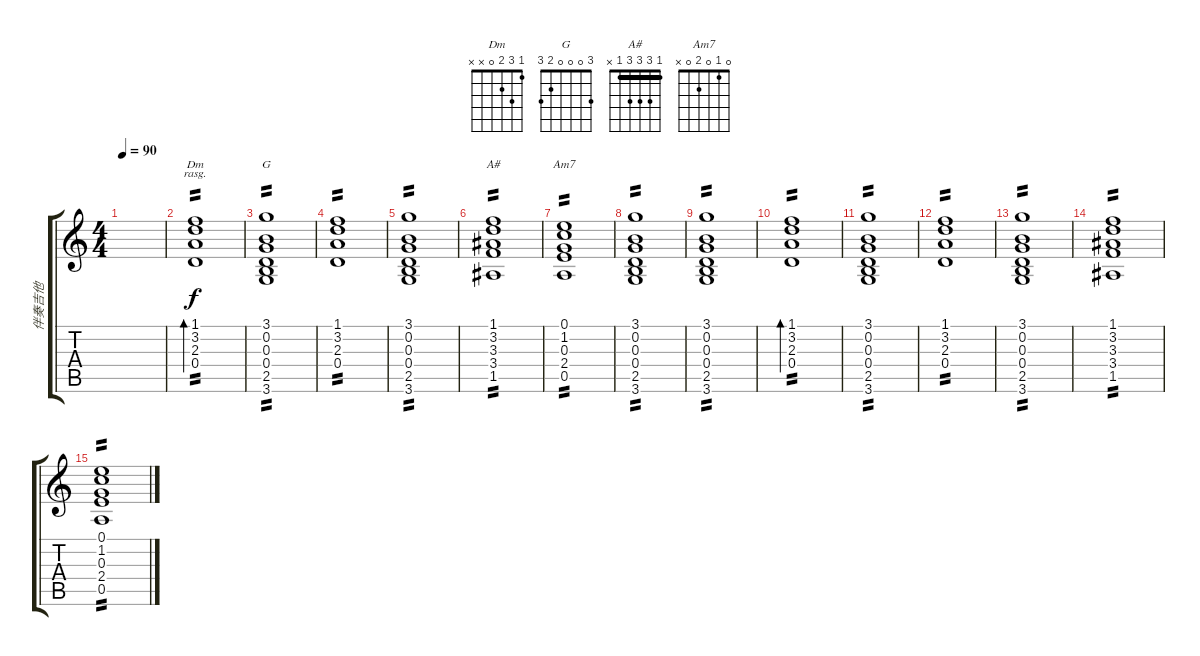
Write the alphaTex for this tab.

\track ("伴奏吉他" "伴奏吉他") {instrument acousticguitarsteel}
\staff {score tabs}
\tuning (E4 B3 G3 D3 A2 E2) {hide}
\chord ("Dm" 1 3 2 0 x x)
\chord ("G" 3 0 0 0 2 3)
\chord ("A#" 1 3 3 3 1 x) {barre 1}
\chord ("Am7" 0 1 0 2 0 x)
\ts (4 4)
\tempo 90
\clef g2
\ks c
|
(1.1 3.2 2.3 0.4).1{bd 30 ch "Dm" rasg ii txt "" tp 2} |
(3.1 0.2 0.3 0.4 2.5 3.6).1{ch "G" tp 2} |
(1.1 3.2 2.3 0.4).1{tp 2} |
(3.1 0.2 0.3 0.4 2.5 3.6).1{tp 2} |
(1.1 3.2 3.3 3.4 1.5).1{ch "A#" tp 2} |
(0.1 1.2 0.3 2.4 0.5).1{ch "Am7" tp 2} |
(3.1 0.2 0.3 0.4 2.5 3.6).1{tp 2} |
(3.1 0.2 0.3 0.4 2.5 3.6).1{tp 2} |
(1.1 3.2 2.3 0.4).1{bd 60 tp 2} |
(3.1 0.2 0.3 0.4 2.5 3.6).1{tp 2} |
(1.1 3.2 2.3 0.4).1{tp 2} |
(3.1 0.2 0.3 0.4 2.5 3.6).1{tp 2} |
(1.1 3.2 3.3 3.4 1.5).1{tp 2} |
(0.1 1.2 0.3 2.4 0.5).1{tp 2}
